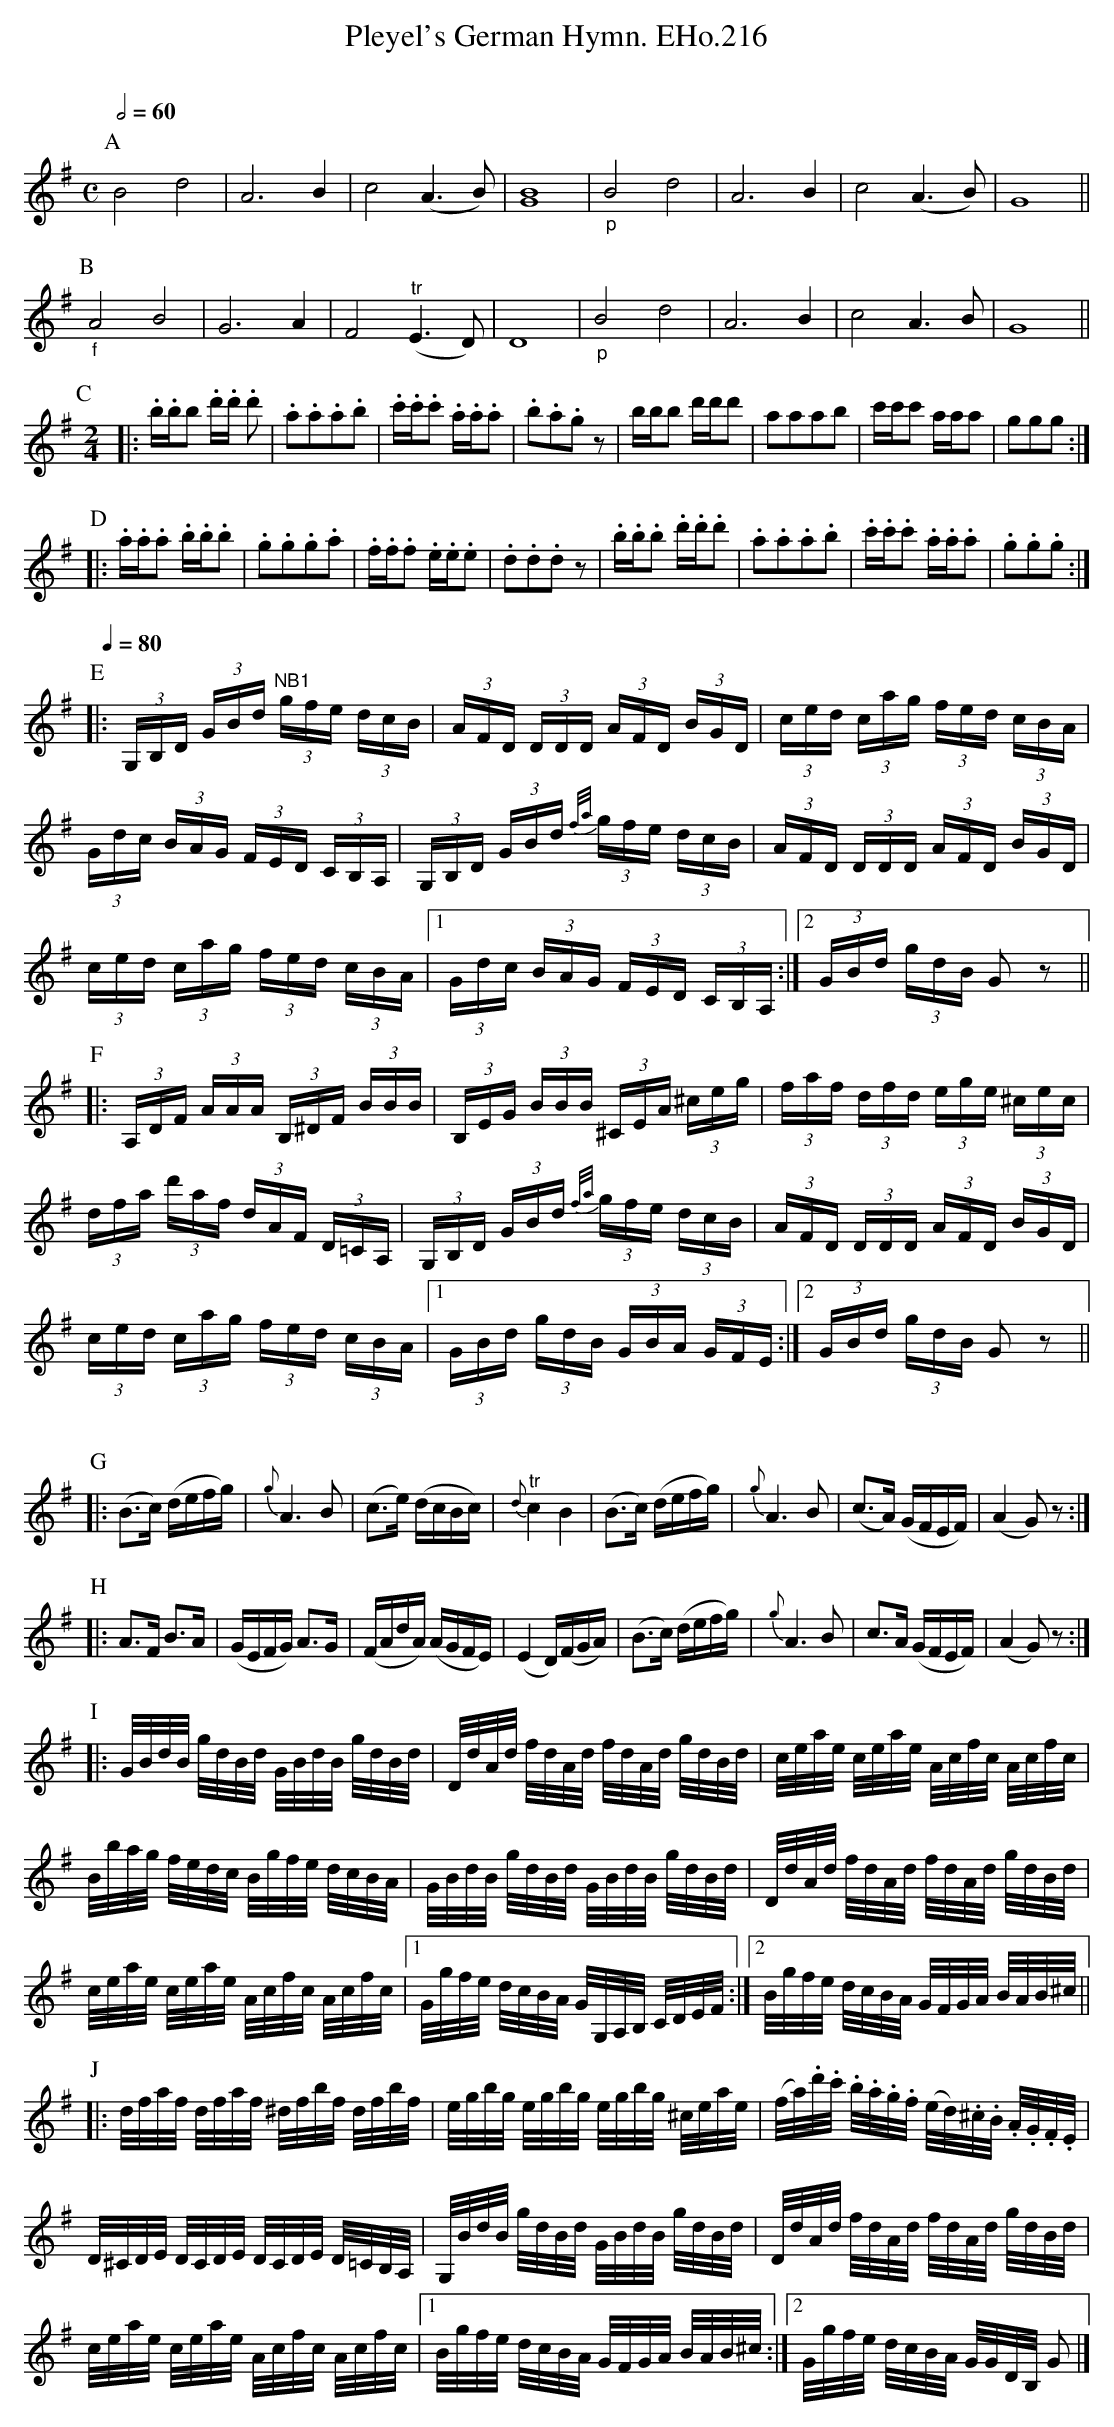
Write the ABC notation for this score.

X:1
T:Pleyel's German Hymn. EHo.216
M:C
L:1/8
Q:1/2=60
O:
K:G
P:A
B4 d4 | A6 B2 | c4(A3B) | [G8B8] | "_p"B4 d4 | A6B2 | c4(A3B) | G8 ||
P:B
"_f"A4B4 | G6A2 | F4("^tr"E3D) | D8 | "_p"B4d4 | A6B2 | c4A3B | G8||
P:C
M:2/4
|:.b/.b/b .d'/.d'/ .d' | .a.a.a.b | .c'/.c'/.c' .a/.a/.a | .b.a.g z |\
b/b/b d'/d'/d' | aaab | c'/c'/c' a/a/a | ggg :|
P:D
|: .a/.a/.a .b/.b/.b | .g.g.g.a | .f/.f/.f .e/.e/.e | .d.d.dz |\
.b/.b/.b .d'/.d'/.d'  | .a.a.a.b | .c'/.c'/.c' .a/.a/.a | .g.g.g :|
P:E
Q:1/4=80
|: (3G,/B,/D/ (3G/B/d/ "^NB1"(3g/f/e/ (3d/c/B/ | (3A/F/D/  (3D/D/D/  (3A/F/D/  (3B/G/D/ |  \
(3c/e/d/ (3 c/a/g/ (3f/e/d/ (3c/B/A/ |
(3G/d/c/  (3B/A/G/  (3F/E/D/  (3C/B,/A,/ | \
(3G,/B,/D/  (3G/B/d/ {f/a/}(3g/f/e/  (3d/c/B/ | (3A/F/D/  (3D/D/D/  (3A/F/D/  (3B/G/D/ |
(3c/e/d/  (3c/a/g/  (3f/e/d/  (3c/B/A/ \
|[1 (3G/d/c/  (3B/A/G/  (3F/E/D/  (3C/B,/A,/ :| [2(3G/B/d/  (3g/d/B/ Gz ||
P:F
|: (3A,/D/F/  (3A/A/A/ (3B,/^D/F/  (3B/B/B/ | (3B,/E/G/  (3B/B/B/  (3^C/E/A/  (3^c/e/g/ |  \
(3f/a/f/ (3d/f/d/  (3e/g/e/  (3^c/e/c/ |
(3d/f/a/  (3d'/a/f/  (3d/A/F/  (3D/=C/A,/ | \
(3G,/B,/D/  (3G/B/d/ {f/a/}(3g/f/e/  (3d/c/B/ |  \
(3A/F/D/  (3D/D/D/  (3A/F/D/  (3B/G/D/ |
(3c/e/d/  (3c/a/g/  (3f/e/d/  (3c/B/A/ | [1  (3G/B/d/  (3g/d/B/  (3G/B/A/  (3G/F/E/ :|\
[2 (3G/B/d/ (3g/d/B/ G z ||
P:G
|:(B>c) (d/e/f/g/) | {g}A3B | (c>e) (d/c/B/c/) | {d}"^tr"c2B2 | \
(B>c) (d/e/f/g/) | {g}A3B | (c>A) (G/F/E/F/) | (A2G)z :|
P:H
|: A>F B>A | (G/E/F/G/) A>G | (F/A/d/A/) (A/G/F/E/) | (E2D/)(F/G/A/) |\
(B>c) (d/e/f/g/) |{g}A3B | c>A (G/F/E/F/) | (A2G)z :|
P:I
|: G//B//d//B// g//d//B//d// G//B//d//B// g//d//B//d// |\
D//d//A//d// f//d//A//d// f//d//A//d// g//d//B//d//| \
c//e//a//e// c//e//a//e// A//c//f//c// A//c//f//c// |
B//b//a//g// f//e//d//c// B//g//f//e// d//c//B//A// |\
G//B//d//B// g//d//B//d// G//B//d//B// g//d//B//d// |\
D//d//A//d// f//d//A//d// f//d//A//d// g//d//B//d// |
c//e//a//e// c//e//a//e// A//c//f//c// A//c//f//c// | \
[1 G//g//f//e// d//c//B//A// G//G,//A,//B,// C//D//E//F// :| \
[2 B//g//f//e// d//c//B//A// G//F//G//A//  B//A//B//^c// ||
P:J
|: d//f//a//f// d//f//a//f// ^d//f//b//f// d//f//b//f// | \
e//g//b//g// e//g//b//g// e//g//b//g// ^c//e//a//e// |\
(f//a//).d'//.c'// .b//.a//.g//.f// (e//d//).^c//.B// .A//.G//.F//.E// |
D//^C//D//E// D//C//D//E// D//C//D//E// D//=C//B,//A,// |\
G,//B//d//B// g//d//B//d// G//B//d//B// g//d//B//d// | \
D//d//A//d// f//d//A//d// f//d//A//d// g//d//B//d// |
c//e//a//e// c//e//a//e// A//c//f//c// A//c//f//c// | \
[1 B//g//f//e// d//c//B//A// G//F//G//A// B//A//B//^c// :|\
[2 G//g//f//e// d//c//B//A// G//G//D//B,// G |]
